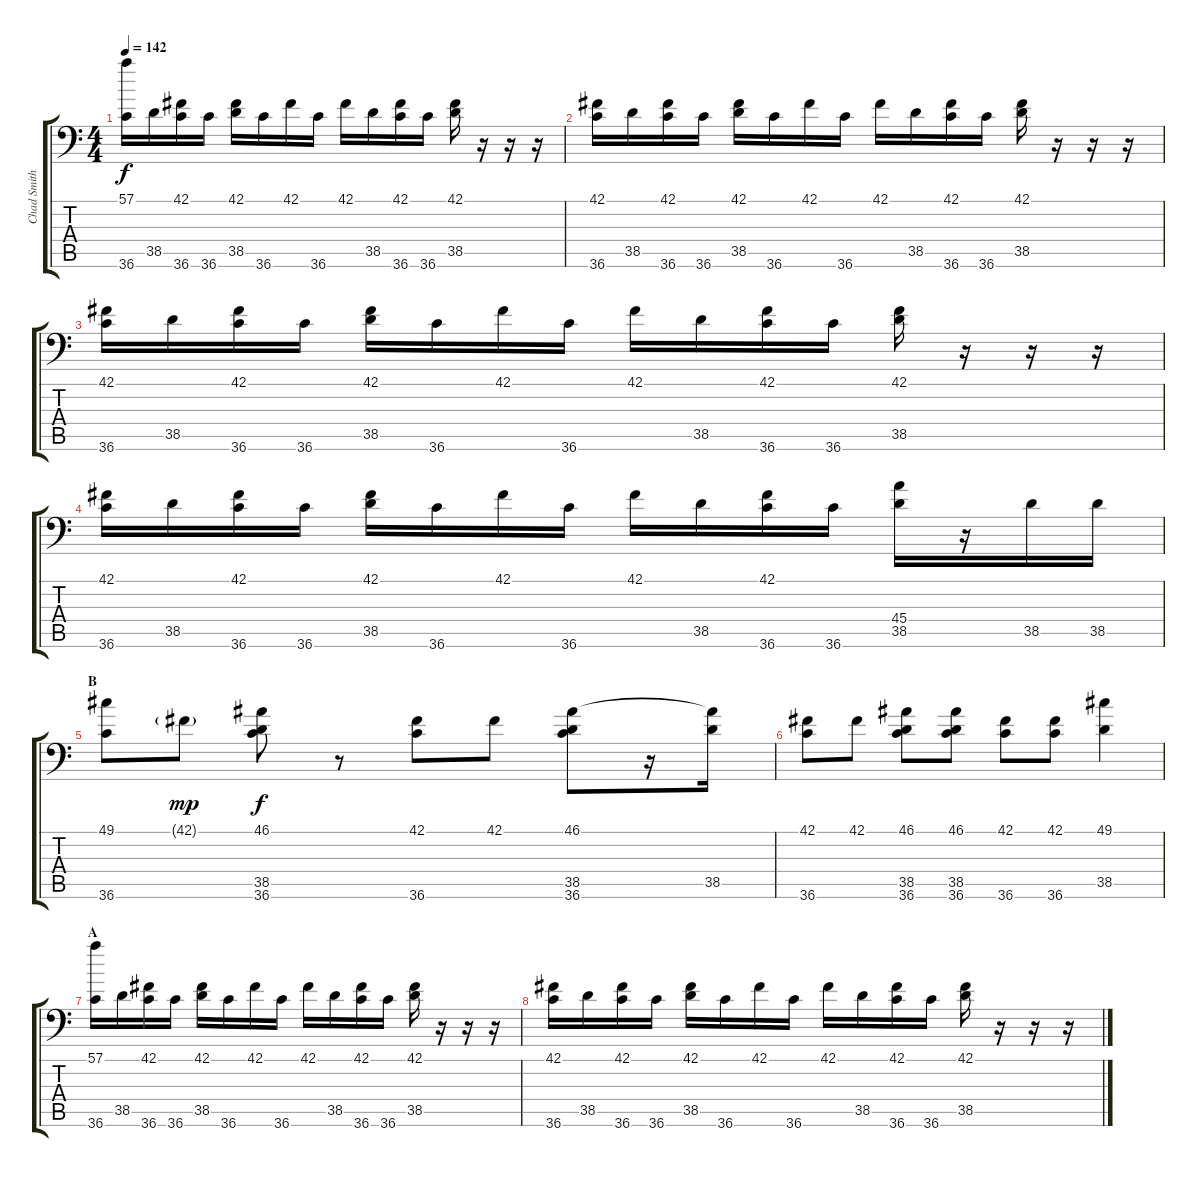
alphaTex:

\track ("Chad Smith" "Chad Smith") {instrument acousticgrandpiano}
\staff {score tabs}
\tuning (C-1 C-1 C-1 C-1 C-1 C-1) {hide}
\ts (4 4)
\tempo 142
\clef f4
\ks c
(57.1 36.6).16{dy f} 38.5.16 (42.1 36.6).16 36.6.16 (42.1 38.5).16 36.6.16 42.1.16 36.6.16 42.1.16 38.5.16 (42.1 36.6).16 36.6.16 (42.1 38.5).16 r.16 r.16 r.16 |
(42.1 36.6).16 38.5.16 (42.1 36.6).16 36.6.16 (42.1 38.5).16 36.6.16 42.1.16 36.6.16 42.1.16 38.5.16 (42.1 36.6).16 36.6.16 (42.1 38.5).16 r.16 r.16 r.16 |
(42.1 36.6).16 38.5.16 (42.1 36.6).16 36.6.16 (42.1 38.5).16 36.6.16 42.1.16 36.6.16 42.1.16 38.5.16 (42.1 36.6).16 36.6.16 (42.1 38.5).16 r.16 r.16 r.16 |
(42.1 36.6).16 38.5.16 (42.1 36.6).16 36.6.16 (42.1 38.5).16 36.6.16 42.1.16 36.6.16 42.1.16 38.5.16 (42.1 36.6).16 36.6.16 (45.4 38.5).16 r.16 38.5.16 38.5.16 |
\section ("" "B")
(49.1 36.6).8 42.1{g}.8{dy mp} (46.1 38.5 36.6).8{dy f} r.8 (42.1 36.6).8 42.1.8 (46.1 38.5 36.6).8 r.16 (46.1{t} 38.5).16 |
(42.1 36.6).8 42.1.8 (46.1 38.5 36.6).8 (46.1 38.5 36.6).8 (42.1 36.6).8 (42.1 36.6).8 (49.1 38.5).4 |
\section ("" "A")
(57.1 36.6).16 38.5.16 (42.1 36.6).16 36.6.16 (42.1 38.5).16 36.6.16 42.1.16 36.6.16 42.1.16 38.5.16 (42.1 36.6).16 36.6.16 (42.1 38.5).16 r.16 r.16 r.16 |
(42.1 36.6).16 38.5.16 (42.1 36.6).16 36.6.16 (42.1 38.5).16 36.6.16 42.1.16 36.6.16 42.1.16 38.5.16 (42.1 36.6).16 36.6.16 (42.1 38.5).16 r.16 r.16 r.16
